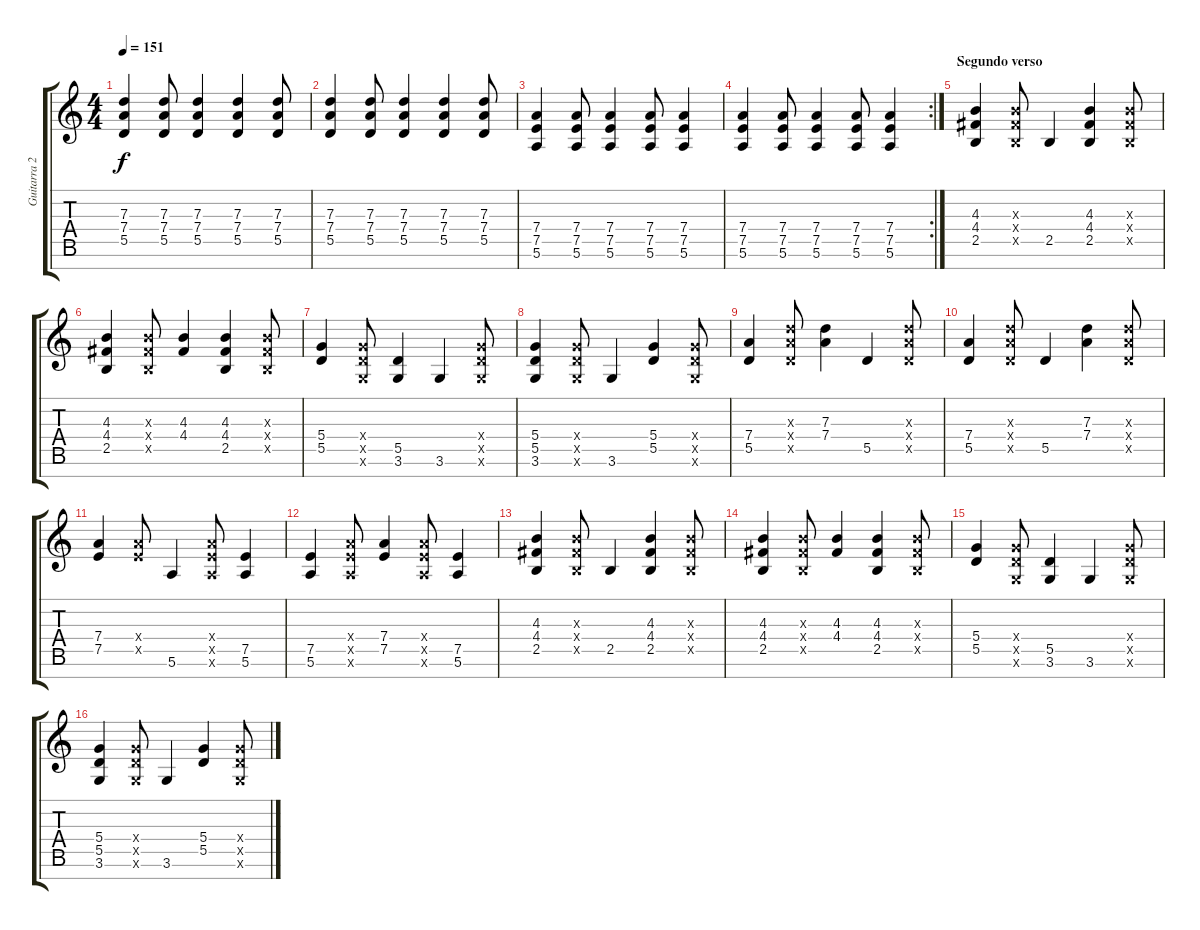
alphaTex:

\track ("Guitarra 2" "Guitarra 2") {instrument distortionguitar}
\staff {score tabs}
\tuning (E4 B3 G3 D3 A2 E2 B1) {hide}
\ts (4 4)
\tempo 151
\clef g2
\ks c
(7.3 7.4 5.5).4{dy f} (7.3 7.4 5.5).8 (7.3 7.4 5.5).4 (7.3 7.4 5.5).4 (7.3 7.4 5.5).8 |
(7.3 7.4 5.5).4 (7.3 7.4 5.5).8 (7.3 7.4 5.5).4 (7.3 7.4 5.5).4 (7.3 7.4 5.5).8 |
(7.4 7.5 5.6).4 (7.4 7.5 5.6).8 (7.4 7.5 5.6).4 (7.4 7.5 5.6).8 (7.4 7.5 5.6).4 |
\rc 2
(7.4 7.5 5.6).4 (7.4 7.5 5.6).8 (7.4 7.5 5.6).4 (7.4 7.5 5.6).8 (7.4 7.5 5.6).4 |
\section ("" "Segundo verso")
(4.3 4.4 2.5).4 (4.3{x} 4.4{x} 2.5{x}).8 2.5.4 (4.3 4.4 2.5).4 (4.3{x} 4.4{x} 2.5{x}).8 |
(4.3 4.4 2.5).4 (4.3{x} 4.4{x} 2.5{x}).8 (4.3 4.4).4 (4.3 4.4 2.5).4 (4.3{x} 4.4{x} 2.5{x}).8 |
(5.4 5.5).4 (5.4{x} 5.5{x} 3.6{x}).8 (5.5 3.6).4 3.6.4 (5.4{x} 5.5{x} 3.6{x}).8 |
(5.4 5.5 3.6).4 (5.4{x} 5.5{x} 3.6{x}).8 3.6.4 (5.4 5.5).4 (5.4{x} 5.5{x} 3.6{x}).8 |
(7.4 5.5).4 (7.3{x} 7.4{x} 5.5{x}).8 (7.3 7.4).4 5.5.4 (7.3{x} 7.4{x} 5.5{x}).8 |
(7.4 5.5).4 (7.3{x} 7.4{x} 5.5{x}).8 5.5.4 (7.3 7.4).4 (7.3{x} 7.4{x} 5.5{x}).8 |
(7.4 7.5).4 (7.4{x} 7.5{x}).8 5.6.4 (7.4{x} 7.5{x} 5.6{x}).8 (7.5 5.6).4 |
(7.5 5.6).4 (7.4{x} 7.5{x} 5.6{x}).8 (7.4 7.5).4 (7.4{x} 7.5{x} 5.6{x}).8 (7.5 5.6).4 |
(4.3 4.4 2.5).4 (4.3{x} 4.4{x} 2.5{x}).8 2.5.4 (4.3 4.4 2.5).4 (4.3{x} 4.4{x} 2.5{x}).8 |
(4.3 4.4 2.5).4 (4.3{x} 4.4{x} 2.5{x}).8 (4.3 4.4).4 (4.3 4.4 2.5).4 (4.3{x} 4.4{x} 2.5{x}).8 |
(5.4 5.5).4 (5.4{x} 5.5{x} 3.6{x}).8 (5.5 3.6).4 3.6.4 (5.4{x} 5.5{x} 3.6{x}).8 |
(5.4 5.5 3.6).4 (5.4{x} 5.5{x} 3.6{x}).8 3.6.4 (5.4 5.5).4 (5.4{x} 5.5{x} 3.6{x}).8
